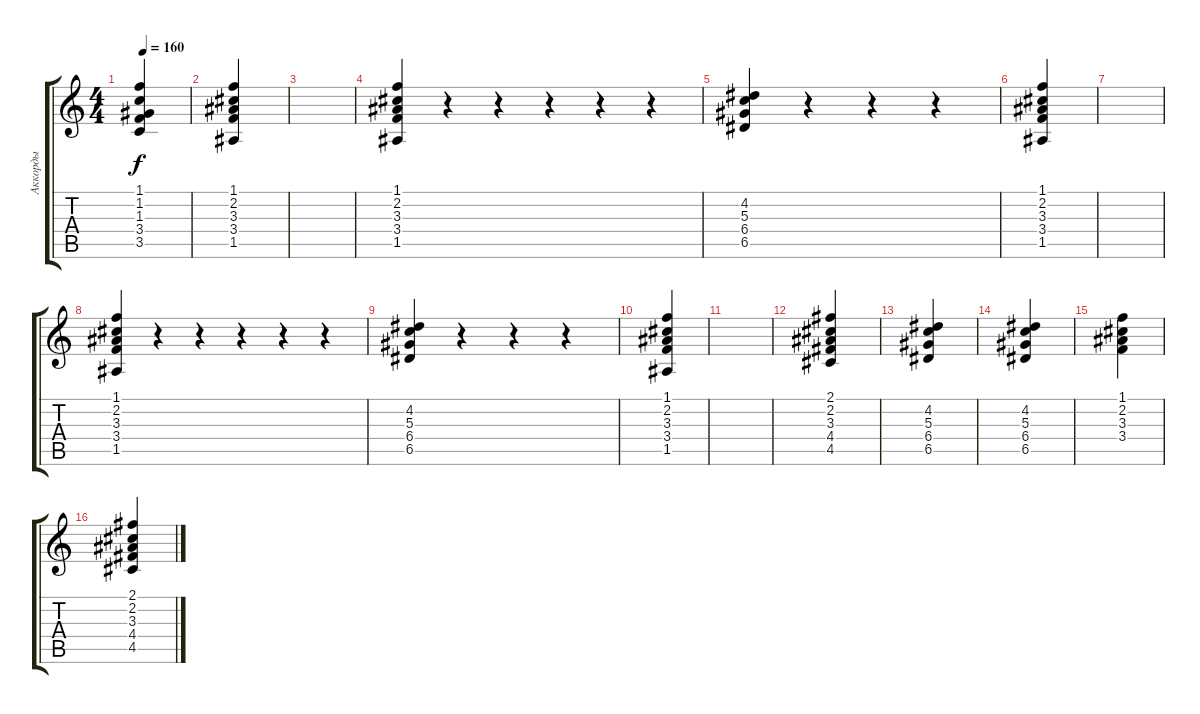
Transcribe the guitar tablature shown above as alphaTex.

\track ("Аккорды" "Аккорды") {instrument acousticguitarsteel}
\staff {score tabs}
\tuning (E4 B3 G3 D3 A2 E2) {hide}
\ts (4 4)
\tempo 160
\clef g2
\ks c
(1.1 1.2 1.3 3.4 3.5).4{dy f} |
(1.1 2.2 3.3 3.4 1.5).4 |
|
(1.1 2.2 3.3 3.4 1.5).4 r.4 r.4 r.4 r.4 r.4 |
(4.2 5.3 6.4 6.5).4 r.4 r.4 r.4 |
(1.1 2.2 3.3 3.4 1.5).4 |
|
(1.1 2.2 3.3 3.4 1.5).4 r.4 r.4 r.4 r.4 r.4 |
(4.2 5.3 6.4 6.5).4 r.4 r.4 r.4 |
(1.1 2.2 3.3 3.4 1.5).4 |
|
(2.1 2.2 3.3 4.4 4.5).4 |
(4.2 5.3 6.4 6.5).4 |
(4.2 5.3 6.4 6.5).4 |
(1.1 2.2 3.3 3.4).4 |
(2.1 2.2 3.3 4.4 4.5).4
